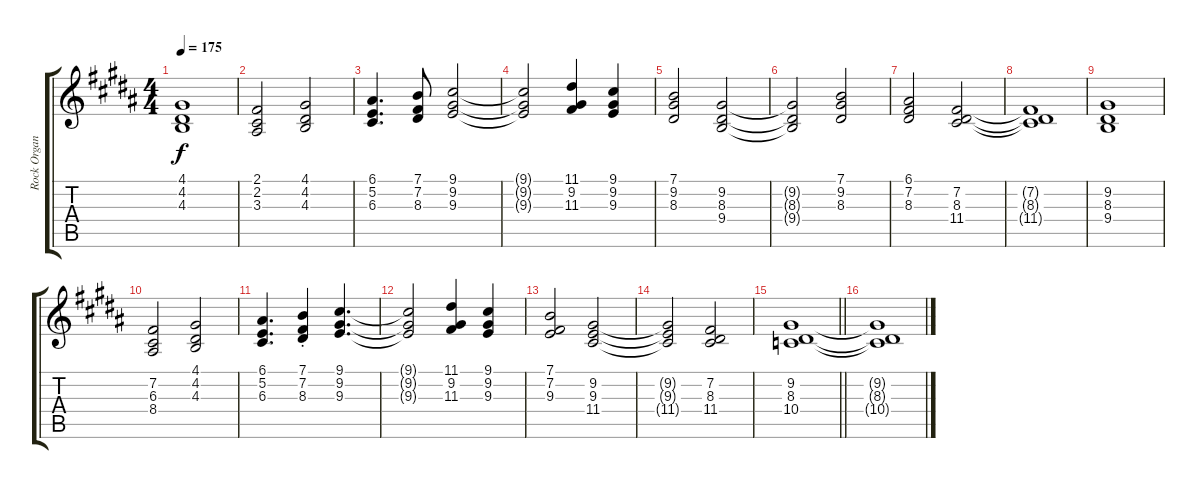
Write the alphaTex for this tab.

\track ("Rock Organ" "Rock Organ") {instrument rockorgan}
\staff {score tabs}
\tuning (E4 B3 G3 D3 A2 E2) {hide}
\ts (4 4)
\tempo 175
\clef g2
\ks b
(4.1 4.2 4.3).1{dy f} |
\ks g#minor
(2.1 2.2 3.3).2 (4.1 4.2 4.3).2 |
(6.1 5.2 6.3).4{d} (7.1 7.2 8.3).8 (9.1 9.2 9.3).2 |
\ks b
(9.1{t} 9.2{t} 9.3{t}).2 (11.1 9.2 11.3).4 (9.1 9.2 9.3).4 |
\ks g#minor
(7.1 9.2 8.3).2 (9.2 8.3 9.4).2 |
(9.2{t} 8.3{t} 9.4{t}).2 (7.1 9.2 8.3).2 |
(6.1 7.2 8.3).2 (7.2 8.3 11.4).2 |
\ks b
(7.2{t} 8.3{t} 11.4{t}).1 |
\ks g#minor
(9.2 8.3 9.4).1 |
(7.2 6.3 8.4).2 (4.1 4.2 4.3).2 |
(6.1 5.2 6.3).4{d} (7.1{st} 7.2{st} 8.3{st}).4 (9.1 9.2 9.3).4{d} |
\ks b
(9.1{t} 9.2{t} 9.3{t}).2 (11.1 9.2 11.3).4 (9.1 9.2 9.3).4 |
\ks g#minor
(7.1 7.2 9.3).2 (9.2 9.3 11.4).2 |
(9.2{t} 9.3{t} 11.4{t}).2 (7.2 8.3 11.4).2 |
\barLineRight lightlight
(9.2 8.3 10.4).1 |
\ks b
(9.2{t} 8.3{t} 10.4{t}).1
